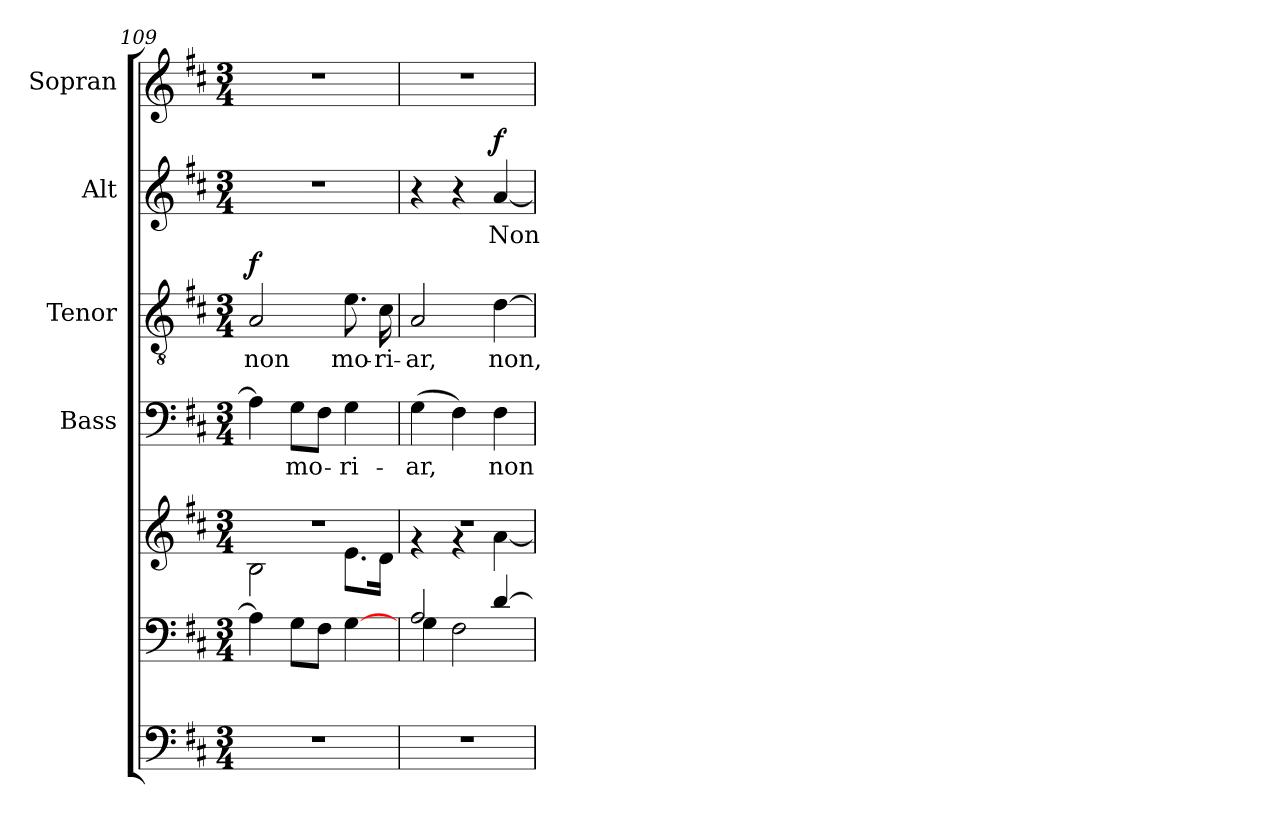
**kern	**kern	**kern	**kern	**text	**kern	**text	**dynam	**kern	**text	**dynam	**kern
*part6	*part5	*part5	*part4	*part4	*part3	*part3	*part3	*part2	*part2	*part2	*part1
*staff7	*staff6	*staff5	*staff4	*staff4	*staff3	*staff3	*staff3	*staff2	*staff2	*staff2	*staff1
*	*	*	*I"Bass	*	*I"Tenor	*	*	*I"Alt	*	*	*I"Sopran
*	*	*	*I'B.	*	*I'T.	*	*	*I'A.	*	*	*I'S.
*clefF4	*clefF4	*clefG2	*clefF4	*	*clefGv2	*	*	*clefG2	*	*	*clefG2
*k[f#c#]	*k[f#c#]	*k[f#c#]	*k[f#c#]	*	*k[f#c#]	*	*	*k[f#c#]	*	*	*k[f#c#]
*D:	*D:	*D:	*D:	*	*D:	*	*	*D:	*	*	*D:
*M3/4	*M3/4	*M3/4	*M3/4	*	*M3/4	*	*	*M3/4	*	*	*M3/4
=109	=109	=109	=109	=109	=109	=109	=109	=109	=109	=109	=109
!	!	!LO:N:vis=1	!	!	!	!LO:LY:b	!LO:DY:a	!	!	!	!
*	*	*^	*	*	*	*	*	*	*	*	*
2.r	4A\]	2.r	(>2B\	4A\]	.	2A/	non	f	2.r	.	.	2.r
!	!	!	!	!	!LO:LY:b	!	!	!	!	!	!	!
.	8G\L	.	.	8G\L	mo-	.	.	.	.	.	.	.
.	8F#\J	.	.	8F#\J	.	.	.	.	.	.	.	.
!	!	!	!	!	!LO:LY:b	!	!LO:LY:b	!	!	!	!	!
.	[4G\	.	8.e\L	4G\	-ri-	8.e\	mo-	.	.	.	.	.
!	!	!	!	!	!	!	!LO:LY:b	!	!	!	!	!
.	.	.	16d\Jk	.	.	16c#\	-ri-	.	.	.	.	.
=110	=110	=110	=110	=110	=110	=110	=110	=110	=110	=110	=110	=110
*	*^	*	*	*	*	*	*	*	*	*	*	*
!	!	!	!LO:N:vis=1	!	!	!LO:LY:b	!	!LO:LY:b	!	!	!	!	!
2.r	2A/)	4G\	2.rdd	4rf	(>4G\	-ar,	2A/	-ar,	.	4r	.	.	2.r
.	.	2F#\	.	4rf	4F#\)	.	.	.	.	4r	.	.	.
!	!	!	!	!	!	!LO:LY:b	!	!LO:LY:b	!	!	!LO:LY:b	!LO:DY:a	!
.	[>4d/	.	.	[<4a\	4F#\	non	[4d\	non,	.	[4a/	Non	f	.
*	*v	*v	*	*	*	*	*	*	*	*	*	*	*
*	*	*v	*v	*	*	*	*	*	*	*	*	*
=	=	=	=	=	=	=	=	=	=	=	=
*-	*-	*-	*-	*-	*-	*-	*-	*-	*-	*-	*-
